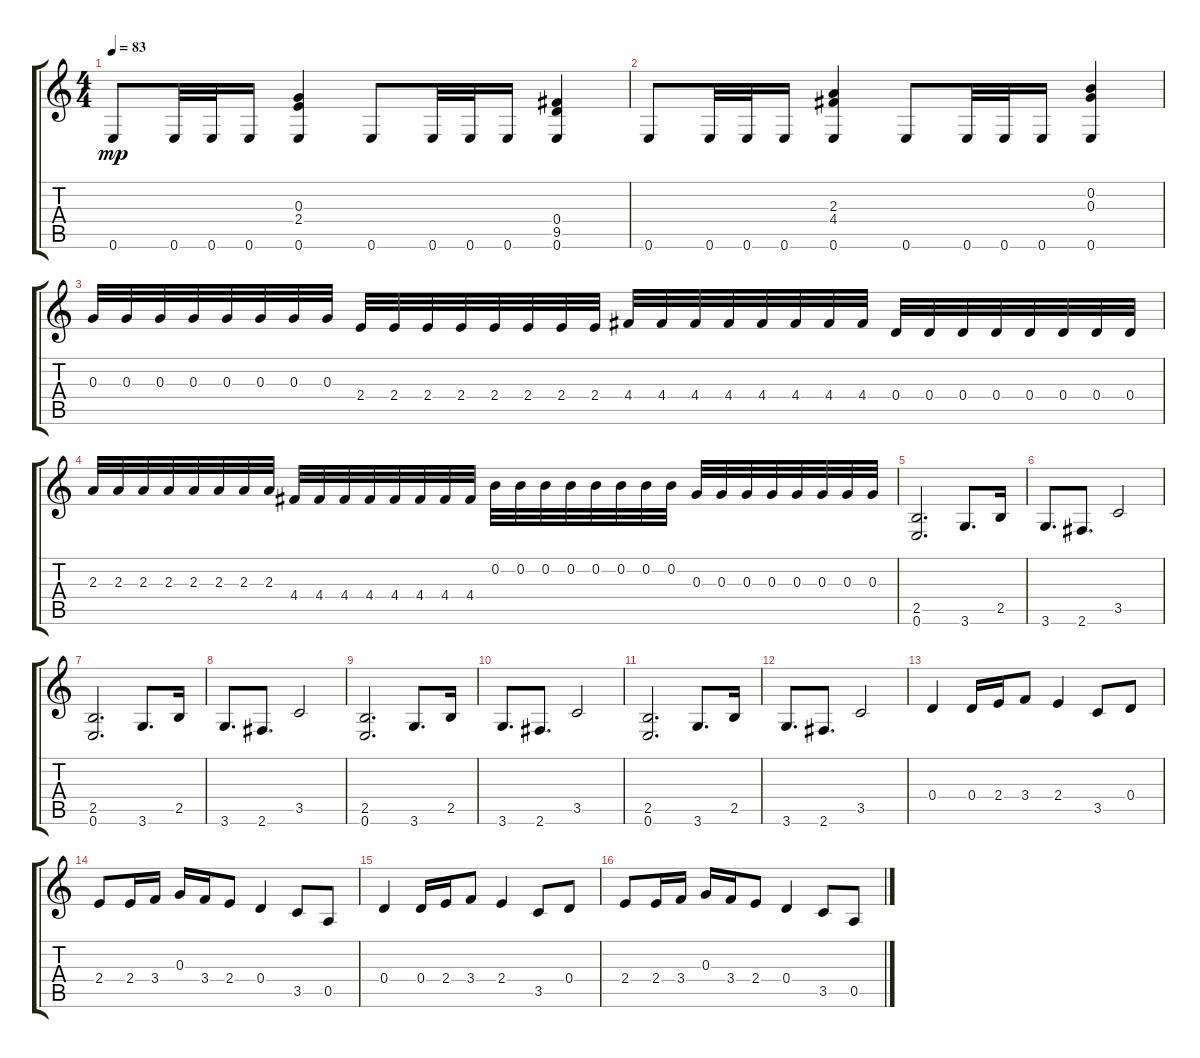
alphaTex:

\track "" {instrument overdrivenguitar}
\staff {score tabs}
\tuning (E4 B3 G3 D3 A2 E2) {hide}
\ts (4 4)
\tempo 83
\clef g2
\ks c
0.6.8{dy mp} 0.6.32 0.6.32 0.6.16 (0.3 2.4 0.6).4 0.6.8 0.6.32 0.6.32 0.6.16 (0.4 9.5 0.6).4 |
0.6.8 0.6.32 0.6.32 0.6.16 (2.3 4.4 0.6).4 0.6.8 0.6.32 0.6.32 0.6.16 (0.2 0.3 0.6).4 |
0.3.32 0.3.32 0.3.32 0.3.32 0.3.32 0.3.32 0.3.32 0.3.32 2.4.32 2.4.32 2.4.32 2.4.32 2.4.32 2.4.32 2.4.32 2.4.32 4.4.32 4.4.32 4.4.32 4.4.32 4.4.32 4.4.32 4.4.32 4.4.32 0.4.32 0.4.32 0.4.32 0.4.32 0.4.32 0.4.32 0.4.32 0.4.32 |
2.3.32 2.3.32 2.3.32 2.3.32 2.3.32 2.3.32 2.3.32 2.3.32 4.4.32 4.4.32 4.4.32 4.4.32 4.4.32 4.4.32 4.4.32 4.4.32 0.2.32 0.2.32 0.2.32 0.2.32 0.2.32 0.2.32 0.2.32 0.2.32 0.3.32 0.3.32 0.3.32 0.3.32 0.3.32 0.3.32 0.3.32 0.3.32 |
(2.5 0.6).2{d} 3.6.8{d} 2.5.16 |
3.6.8{d} 2.6.8{d} 3.5.2 |
(2.5 0.6).2{d} 3.6.8{d} 2.5.16 |
3.6.8{d} 2.6.8{d} 3.5.2 |
(2.5 0.6).2{d} 3.6.8{d} 2.5.16 |
3.6.8{d} 2.6.8{d} 3.5.2 |
(2.5 0.6).2{d} 3.6.8{d} 2.5.16 |
3.6.8{d} 2.6.8{d} 3.5.2 |
0.4.4 0.4.16 2.4.16 3.4.8 2.4.4 3.5.8 0.4.8 |
2.4.8 2.4.16 3.4.16 0.3.16 3.4.16 2.4.8 0.4.4 3.5.8 0.5.8 |
0.4.4 0.4.16 2.4.16 3.4.8 2.4.4 3.5.8 0.4.8 |
2.4.8 2.4.16 3.4.16 0.3.16 3.4.16 2.4.8 0.4.4 3.5.8 0.5.8
